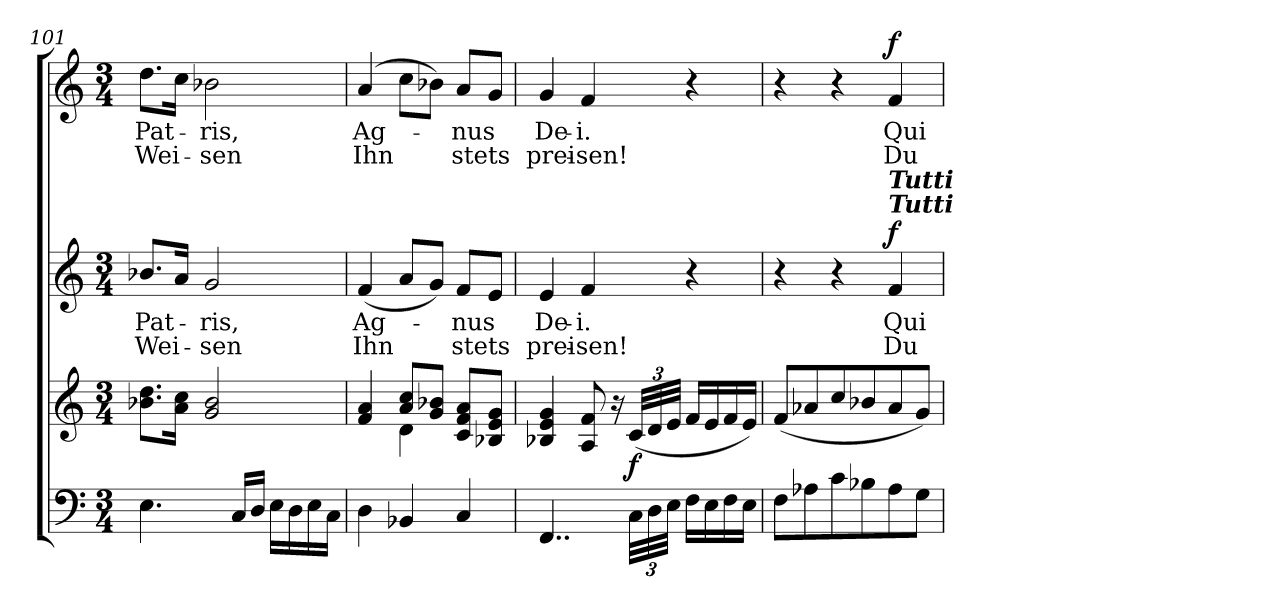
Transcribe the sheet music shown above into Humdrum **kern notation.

**kern	**kern	**dynam	**kern	**text	**text	**dynam	**kern	**text	**text	**dynam
*part3	*part3	*part3	*part2	*part2	*part2	*part2	*part1	*part1	*part1	*part1
*staff4	*staff3	*staff3/4	*staff2	*staff2	*staff2	*staff2	*staff1	*staff1	*staff1	*staff1
*clefF4	*clefG2	*	*clefG2	*	*	*	*clefG2	*	*	*
*k[]	*k[]	*	*k[]	*	*	*	*k[]	*	*	*
*C:	*C:	*	*C:	*	*	*	*C:	*	*	*
*M3/4	*M3/4	*	*M3/4	*	*	*	*M3/4	*	*	*
=101	=101	=101	=101	=101	=101	=101	=101	=101	=101	=101
!	!	!	!	!LO:LY:b	!LO:LY:b	!	!	!LO:LY:b	!LO:LY:b	!
4.E\	8.b-X\ 8.dd\L	.	8.b-X/L	Pat-	Wei-	.	8.dd\L	Pat-	Wei-	.
.	16a\ 16cc\Jk	.	16a/Jk	.	.	.	16cc\Jk	.	.	.
!	!	!	!	!LO:LY:b	!LO:LY:b	!	!	!LO:LY:b	!LO:LY:b	!
.	2g/ 2b-/	.	2g/	-ris,	-sen	.	2b-X\	-ris,	-sen	.
16C/LL	.	.	.	.	.	.	.	.	.	.
16D/JJ	.	.	.	.	.	.	.	.	.	.
16E\LL	.	.	.	.	.	.	.	.	.	.
16D\	.	.	.	.	.	.	.	.	.	.
16E\	.	.	.	.	.	.	.	.	.	.
16C\JJ	.	.	.	.	.	.	.	.	.	.
=102	=102	=102	=102	=102	=102	=102	=102	=102	=102	=102
*	*^	*	*	*	*	*	*	*	*	*
!	!	!	!	!	!LO:LY:b	!LO:LY:b	!	!	!LO:LY:b	!LO:LY:b	!
4D\	4f/ 4a/	4ryy	.	(<4f/	Ag-	Ihn	.	(4a/	Ag-	Ihn	.
4BB-X/	8a/ 8cc/L	4d\	.	8a/L	.	.	.	8cc\L	.	.	.
.	8g/ 8b-X/J	.	.	8g/J)	.	.	.	8b-X\J)	.	.	.
!	!	!	!	!	!LO:LY:b	!LO:LY:b	!	!	!LO:LY:b	!LO:LY:b	!
4C/	8c/ 8f/ 8a/L	4ryy	.	8f/L	-nus	stets	.	8a/L	-nus	stets	.
.	8B-X/ 8e/ 8g/J	.	.	8e/J	.	.	.	8g/J	.	.	.
*	*v	*v	*	*	*	*	*	*	*	*	*
!!LO:PB:g=z
=103	=103	=103	=103	=103	=103	=103	=103	=103	=103	=103
!	!	!	!	!LO:LY:b	!LO:LY:b	!	!	!LO:LY:b	!LO:LY:b	!
4..FF/	4B-X/ 4e/ 4g/	.	4e/	De-	prei-	.	4g/	De-	prei-	.
!	!	!	!	!LO:LY:b	!LO:LY:b	!	!	!LO:LY:b	!LO:LY:b	!
.	8A/ 8f/	.	4f/	-i.	-sen!	.	4f/	-i.	-sen!	.
.	16r	.	.	.	.	.	.	.	.	.
!	!	!LO:DY:b	!	!	!	!	!	!	!	!
48C\LLL	(<48c/LLL	f	.	.	.	.	.	.	.	.
48D\	48d/	.	.	.	.	.	.	.	.	.
48E\JJJ	48e/JJJ	.	.	.	.	.	.	.	.	.
16F\LL	16f/LL	.	4r	.	.	.	4r	.	.	.
16E\	16e/	.	.	.	.	.	.	.	.	.
16F\	16f/	.	.	.	.	.	.	.	.	.
16E\JJ	16e/JJ)	.	.	.	.	.	.	.	.	.
=104	=104	=104	=104	=104	=104	=104	=104	=104	=104	=104
8F\L	(<8f/L	.	4r	.	.	.	4r	.	.	.
8A-X\	8a-X/	.	.	.	.	.	.	.	.	.
8c\	8cc/	.	4r	.	.	.	4r	.	.	.
8B-X\	8b-X/	.	.	.	.	.	.	.	.	.
!	!	!	!LO:TX:a:Bi:t=Tutti	!	!	!	!	!	!	!
!	!	!	!LO:TX:a:Bi:t=Tutti	!	!	!	!	!	!	!
!	!	!	!	!LO:LY:b	!LO:LY:b	!LO:DY:a	!	!LO:LY:b	!LO:LY:b	!LO:DY:a
8A-\	8a-/	.	4f/	Qui	Du	f	4f/	Qui	Du	f
8G\J	8g/J)	.	.	.	.	.	.	.	.	.
=	=	=	=	=	=	=	=	=	=	=
*-	*-	*-	*-	*-	*-	*-	*-	*-	*-	*-
